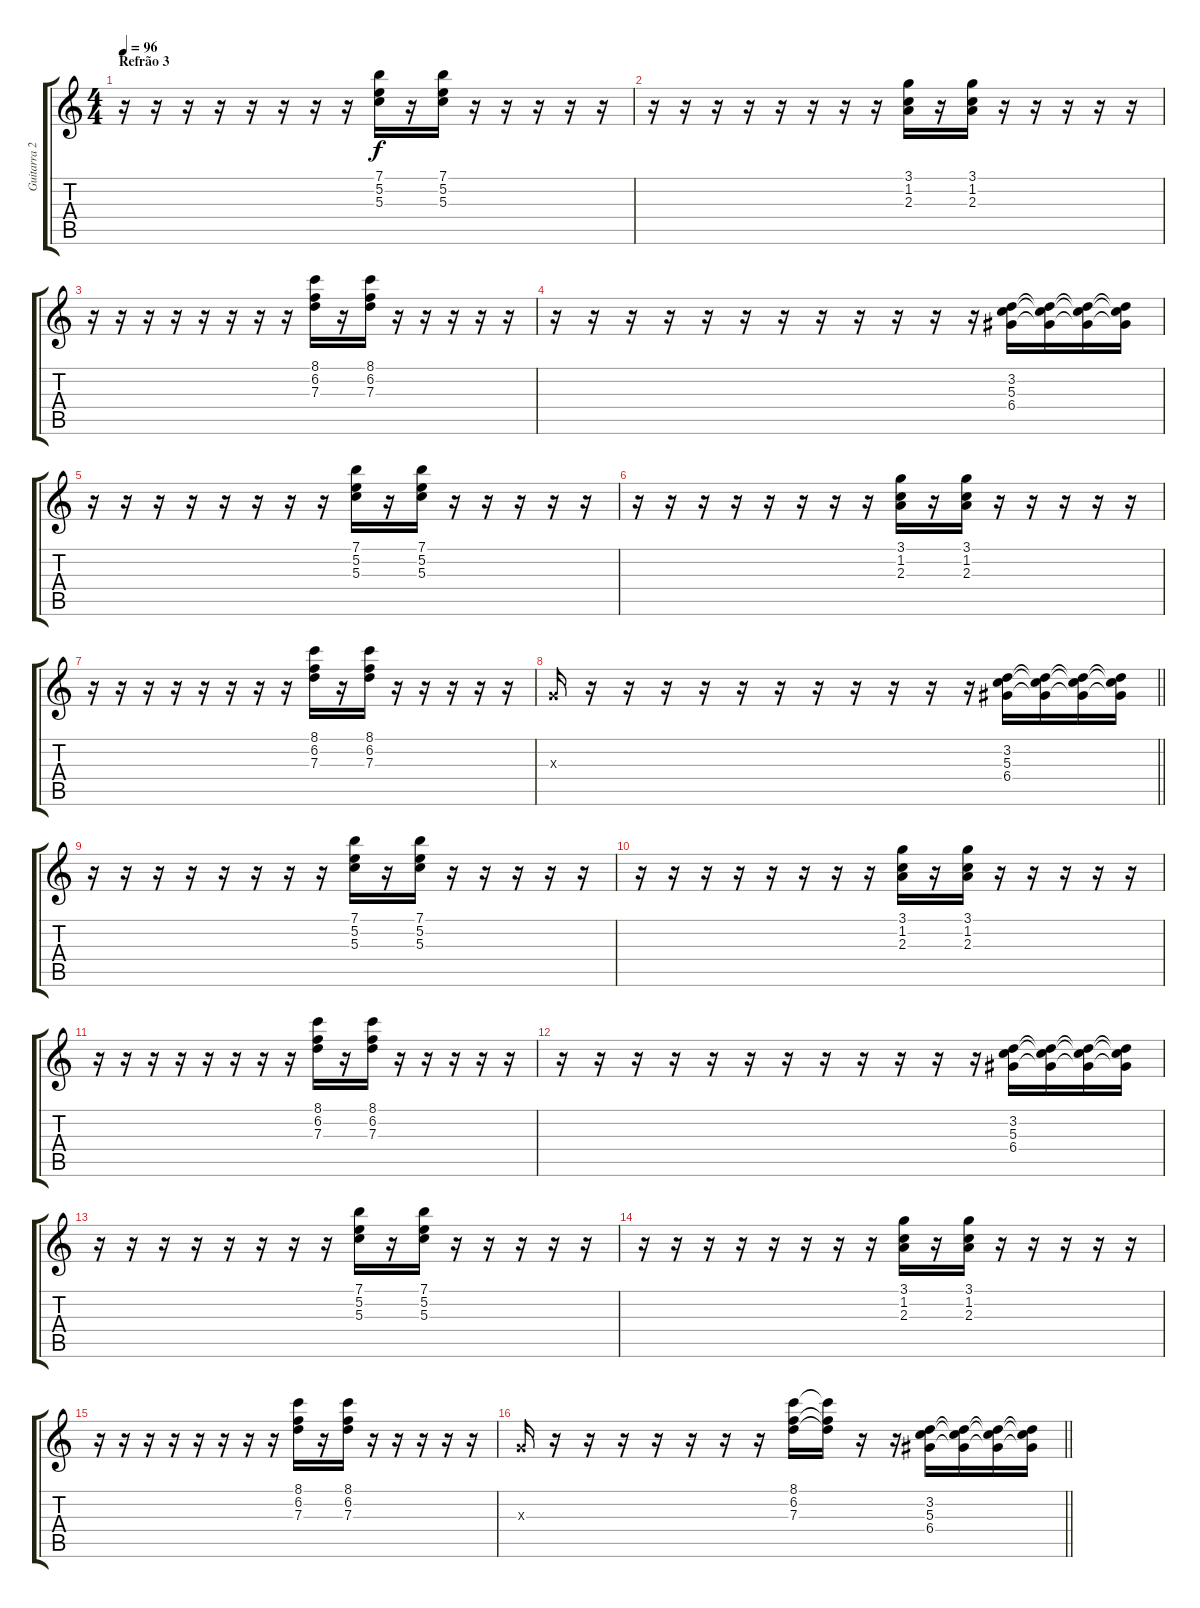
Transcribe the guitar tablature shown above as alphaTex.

\track ("Guitarra 2" "Guitarra 2") {instrument electricguitarclean}
\staff {score tabs}
\tuning (E4 B3 G3 D3 A2 E2) {hide}
\ts (4 4)
\section ("" "Refrão 3")
\tempo 96
\clef g2
\ks c
r.16{dy f} r.16 r.16 r.16 r.16 r.16 r.16 r.16 (7.1 5.2 5.3).16 r.16 (7.1 5.2 5.3).16 r.16 r.16 r.16 r.16 r.16 |
r.16 r.16 r.16 r.16 r.16 r.16 r.16 r.16 (3.1 1.2 2.3).16 r.16 (3.1 1.2 2.3).16 r.16 r.16 r.16 r.16 r.16 |
r.16 r.16 r.16 r.16 r.16 r.16 r.16 r.16 (8.1 6.2 7.3).16 r.16 (8.1 6.2 7.3).16 r.16 r.16 r.16 r.16 r.16 |
r.16 r.16 r.16 r.16 r.16 r.16 r.16 r.16 r.16 r.16 r.16 r.16 (3.2 5.3 6.4).16 (3.2{t} 5.3{t} 6.4{t}).16 (3.2{t} 5.3{t} 6.4{t}).16 (3.2{t} 5.3{t} 6.4{t}).16 |
r.16 r.16 r.16 r.16 r.16 r.16 r.16 r.16 (7.1 5.2 5.3).16 r.16 (7.1 5.2 5.3).16 r.16 r.16 r.16 r.16 r.16 |
r.16 r.16 r.16 r.16 r.16 r.16 r.16 r.16 (3.1 1.2 2.3).16 r.16 (3.1 1.2 2.3).16 r.16 r.16 r.16 r.16 r.16 |
r.16 r.16 r.16 r.16 r.16 r.16 r.16 r.16 (8.1 6.2 7.3).16 r.16 (8.1 6.2 7.3).16 r.16 r.16 r.16 r.16 r.16 |
\barLineRight lightlight
0.3{x}.16 r.16 r.16 r.16 r.16 r.16 r.16 r.16 r.16 r.16 r.16 r.16 (3.2 5.3 6.4).16 (3.2{t} 5.3{t} 6.4{t}).16 (3.2{t} 5.3{t} 6.4{t}).16 (3.2{t} 5.3{t} 6.4{t}).16 |
r.16 r.16 r.16 r.16 r.16 r.16 r.16 r.16 (7.1 5.2 5.3).16 r.16 (7.1 5.2 5.3).16 r.16 r.16 r.16 r.16 r.16 |
r.16 r.16 r.16 r.16 r.16 r.16 r.16 r.16 (3.1 1.2 2.3).16 r.16 (3.1 1.2 2.3).16 r.16 r.16 r.16 r.16 r.16 |
r.16 r.16 r.16 r.16 r.16 r.16 r.16 r.16 (8.1 6.2 7.3).16 r.16 (8.1 6.2 7.3).16 r.16 r.16 r.16 r.16 r.16 |
r.16 r.16 r.16 r.16 r.16 r.16 r.16 r.16 r.16 r.16 r.16 r.16 (3.2 5.3 6.4).16 (3.2{t} 5.3{t} 6.4{t}).16 (3.2{t} 5.3{t} 6.4{t}).16 (3.2{t} 5.3{t} 6.4{t}).16 |
r.16 r.16 r.16 r.16 r.16 r.16 r.16 r.16 (7.1 5.2 5.3).16 r.16 (7.1 5.2 5.3).16 r.16 r.16 r.16 r.16 r.16 |
r.16 r.16 r.16 r.16 r.16 r.16 r.16 r.16 (3.1 1.2 2.3).16 r.16 (3.1 1.2 2.3).16 r.16 r.16 r.16 r.16 r.16 |
r.16 r.16 r.16 r.16 r.16 r.16 r.16 r.16 (8.1 6.2 7.3).16 r.16 (8.1 6.2 7.3).16 r.16 r.16 r.16 r.16 r.16 |
\barLineRight lightlight
0.3{x}.16 r.16 r.16 r.16 r.16 r.16 r.16 r.16 (8.1 6.2 7.3).16 (8.1{t} 6.2{t} 7.3{t}).16 r.16 r.16 (3.2 5.3 6.4).16 (3.2{t} 5.3{t} 6.4{t}).16 (3.2{t} 5.3{t} 6.4{t}).16 (3.2{t} 5.3{t} 6.4{t}).16
